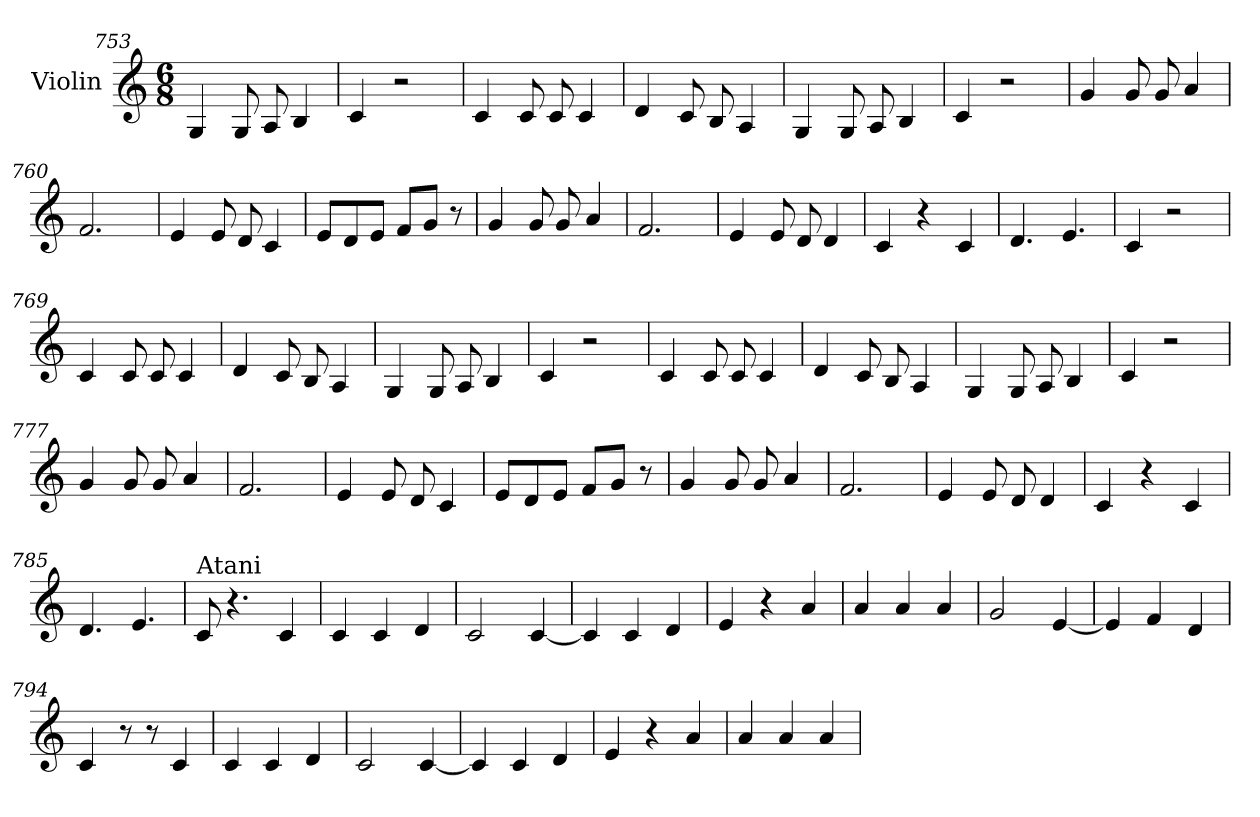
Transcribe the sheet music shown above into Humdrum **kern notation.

**kern
*part1
*staff1
*I"Violin
*clefG2
*k[]
*M6/8
=753
4G/
8G/
8A/
4B/
=754
4c/
2r
=755
4c/
8c/
8c/
4c/
=756
4d/
8c/
8B/
4A/
=757
4G/
8G/
8A/
4B/
!!LO:LB:g=z
=758
4c/
2r
=759
4g/
8g/
8g/
4a/
=760
2.f/
=761
4e/
8e/
8d/
4c/
=762
8e/L
8d/
8e/J
8f/L
8g/J
8r
=763
4g/
8g/
8g/
4a/
=764
2.f/
!!LO:LB:g=z
=765
4e/
8e/
8d/
4d/
=766
4c/
4r
4c/
=767
4.d/
4.e/
=768
4c/
2r
=769
4c/
8c/
8c/
4c/
=770
4d/
8c/
8B/
4A/
=771
4G/
8G/
8A/
4B/
!!LO:LB:g=z
=772
4c/
2r
=773
4c/
8c/
8c/
4c/
=774
4d/
8c/
8B/
4A/
=775
4G/
8G/
8A/
4B/
=776
4c/
2r
=777
4g/
8g/
8g/
4a/
=778
2.f/
!!LO:LB:g=z
=779
4e/
8e/
8d/
4c/
=780
8e/L
8d/
8e/J
8f/L
8g/J
8r
=781
4g/
8g/
8g/
4a/
=782
2.f/
=783
4e/
8e/
8d/
4d/
=784
4c/
4r
4c/
=785
4.d/
4.e/
!!LO:LB:g=z
=786
*MM160
!LO:TX:a:t=Atani
8c/
4.r
4c/
=787
4c/
4c/
4d/
=788
2c/
[4c/
=789
4c/]
4c/
4d/
=790
4e/
4r
4a/
=791
4a/
4a/
4a/
=792
2g/
[4e/
!!LO:LB:g=z
=793
4e/]
4f/
4d/
=794
4c/
8r
8r
4c/
=795
4c/
4c/
4d/
=796
2c/
[4c/
=797
4c/]
4c/
4d/
=798
4e/
4r
4a/
=799
4a/
4a/
4a/
=
*-
